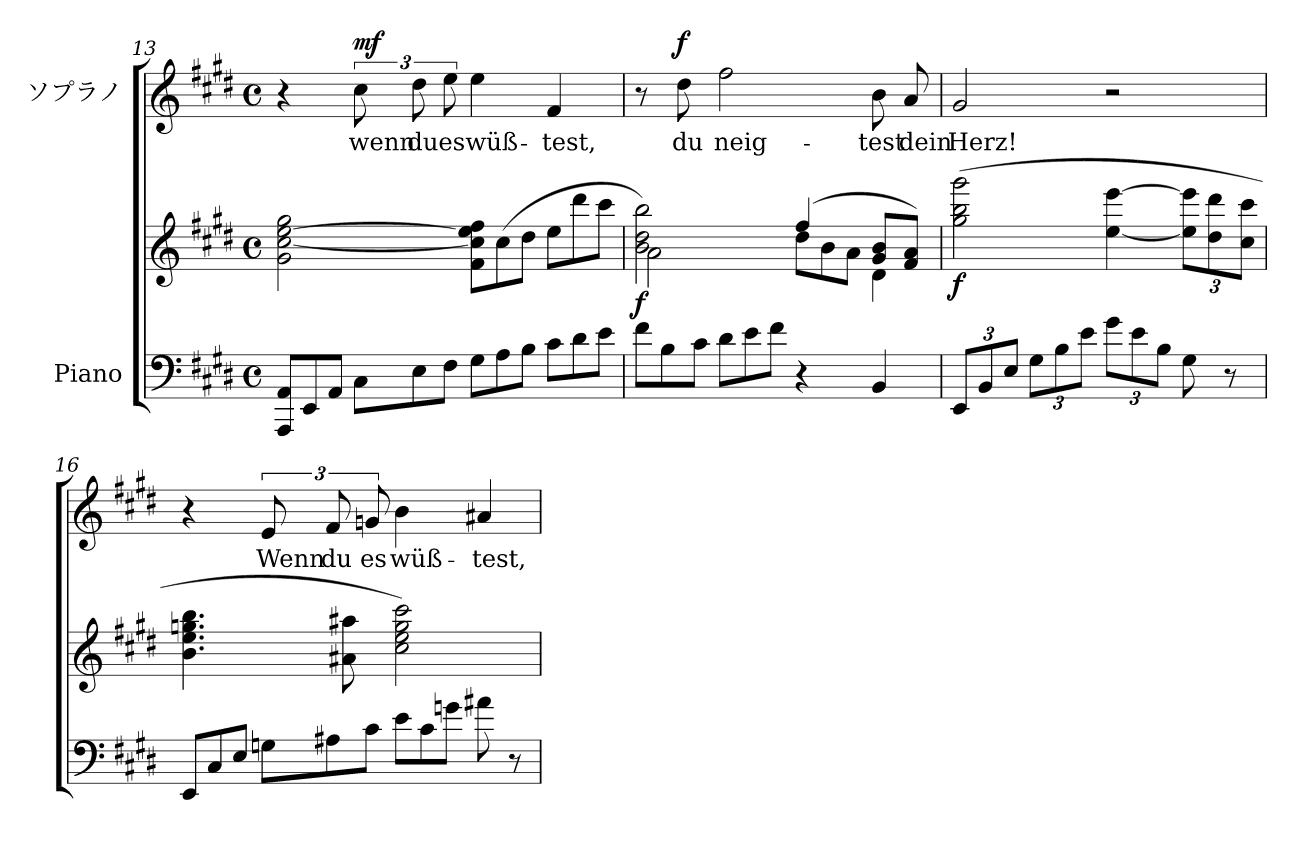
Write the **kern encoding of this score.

**kern	**kern	**dynam	**kern	**text	**dynam
*part2	*part2	*part2	*part1	*part1	*part1
*staff3	*staff2	*staff2/3	*staff1	*staff1	*staff1
*I"Piano	*	*	*I"ソプラノ	*	*
!!LO:PB:g=z
*clefF4	*clefG2	*	*clefG2	*	*
*k[f#c#g#d#]	*k[f#c#g#d#]	*	*k[f#c#g#d#]	*	*
*M4/4	*M4/4	*	*M4/4	*	*
*met(c)	*met(c)	*	*met(c)	*	*
*MM114	*MM114	*	*MM114	*	*
*Xtuplet	*	*	*	*	*
=13	=13	=13	=13	=13	=13
12AAA/ 12AA/L	2g#\ [2cc#\ [2ee\ 2gg#\	.	4r	.	.
12EE/	.	.	.	.	.
12AA/J	.	.	.	.	.
!	!	!	!	!LO:LY:b	!LO:DY:b
12C#\L	.	.	12cc#\	wenn	mf
!	!	!	!	!LO:LY:b	!
12E\	.	.	12dd#\	du	.
!	!	!	!	!LO:LY:b	!
12F#\J	.	.	12ee\	es	.
*	*Xtuplet	*	*	*	*
!	!	!	!	!LO:LY:b	!
12G#\L	12f#\ 12cc#\] 12ee\] 12ff#\L	.	4ee\	wüß-	.
12A\	(>12cc#\	.	.	.	.
12B\J	12dd#\J	.	.	.	.
!	!	!	!	!LO:LY:b	!
12c#\L	12ee\L	.	4f#/	-test,	.
12d#\	12ddd#\	.	.	.	.
12e\J	12ccc#\J	.	.	.	.
=14	=14	=14	=14	=14	=14
*	*	*	*MM110	*	*
*	*^	*	*	*	*
!	!	!	!LO:DY:b	!	!	!
12f#\L	2b\ 2dd#\ 2bb\)	2a\	f	8r	.	.
12B\	.	.	.	.	.	.
!	!	!	!	!	!LO:LY:b	!LO:DY:b
.	.	.	.	8dd#\	du	f
12c#\J	.	.	.	.	.	.
*	*	*	*	*MM114	*	*
!	!	!	!	!	!LO:LY:b	!
12d#\L	.	.	.	2ff#\	neig-	.
12e\	.	.	.	.	.	.
12f#\J	.	.	.	.	.	.
4r	(>4ff#/	12dd#\L	.	.	.	.
.	.	12b\	.	.	.	.
.	.	12a\J	.	.	.	.
*	*	*	*	*MM110	*	*
!	!	!	!	!	!LO:LY:b	!
4BB/	8g#/ 8b/L	4d#\	.	8b\	-test	.
!	!	!	!	!	!LO:LY:b	!
.	8f#/ 8a/J)	.	.	8a/	dein	.
*	*v	*v	*	*	*	*
=15	=15	=15	=15	=15	=15
*tuplet	*	*	*	*	*
*Xbrackettup	*	*	*	*	*
*	*	*	*MM114	*	*
!	!	!LO:DY:b	!	!LO:LY:b	!
*	*	*	*^	*	*
12EE/L	(>2gg#\ 2bb\ 2ggg#\	f	2g#/	2.ryy	Herz!	.
12BB/	.	.	.	.	.	.
12E/J	.	.	.	.	.	.
12G#\L	.	.	.	.	.	.
12B\	.	.	.	.	.	.
12e\J	.	.	.	.	.	.
12g#\L	[4ee\ [4eee\	.	2r	.	.	.
12e\	.	.	.	.	.	.
12B\J	.	.	.	.	.	.
*	*tuplet	*	*	*	*	*
*	*Xbrackettup	*	*	*	*	*
*	*	*	*MM112	*	*	*
8G#\	12ee\] 12eee\]L	.	.	4ryy	.	.
.	12dd#\ 12ddd#\	.	.	.	.	.
8r	.	.	.	.	.	.
.	12cc#\ 12ccc#\J	.	.	.	.	.
*	*	*	*v	*v	*	*
!!LO:LB:g=z
=16	=16	=16	=16	=16	=16
*Xtuplet	*	*	*	*	*
*	*	*	*MM114	*	*
12EE/L	4.b\ 4.ee\ 4.ggn\ 4.bb\	.	4r	.	.
12C#/	.	.	.	.	.
12E/J	.	.	.	.	.
*	*	*	*MM112	*	*
!	!	!	!	!LO:LY:b	!
12Gn\L	.	.	12e/	Wenn	.
!	!	!	!	!LO:LY:b	!
12A#X\	.	.	12f#/	du	.
.	8a#X\ 8aa#X\	.	.	.	.
!	!	!	!	!LO:LY:b	!
12c#\J	.	.	12gn/	es	.
!	!	!	!	!LO:LY:b	!
12e\L	2cc#\ 2ee\ 2gg\ 2ccc#\)	.	4b\	wüß-	.
12c#\	.	.	.	.	.
12gn\J	.	.	.	.	.
!	!	!	!	!LO:LY:b	!
8a#X\	.	.	4a#X/	-test,	.
8r	.	.	.	.	.
=	=	=	=	=	=
*-	*-	*-	*-	*-	*-
